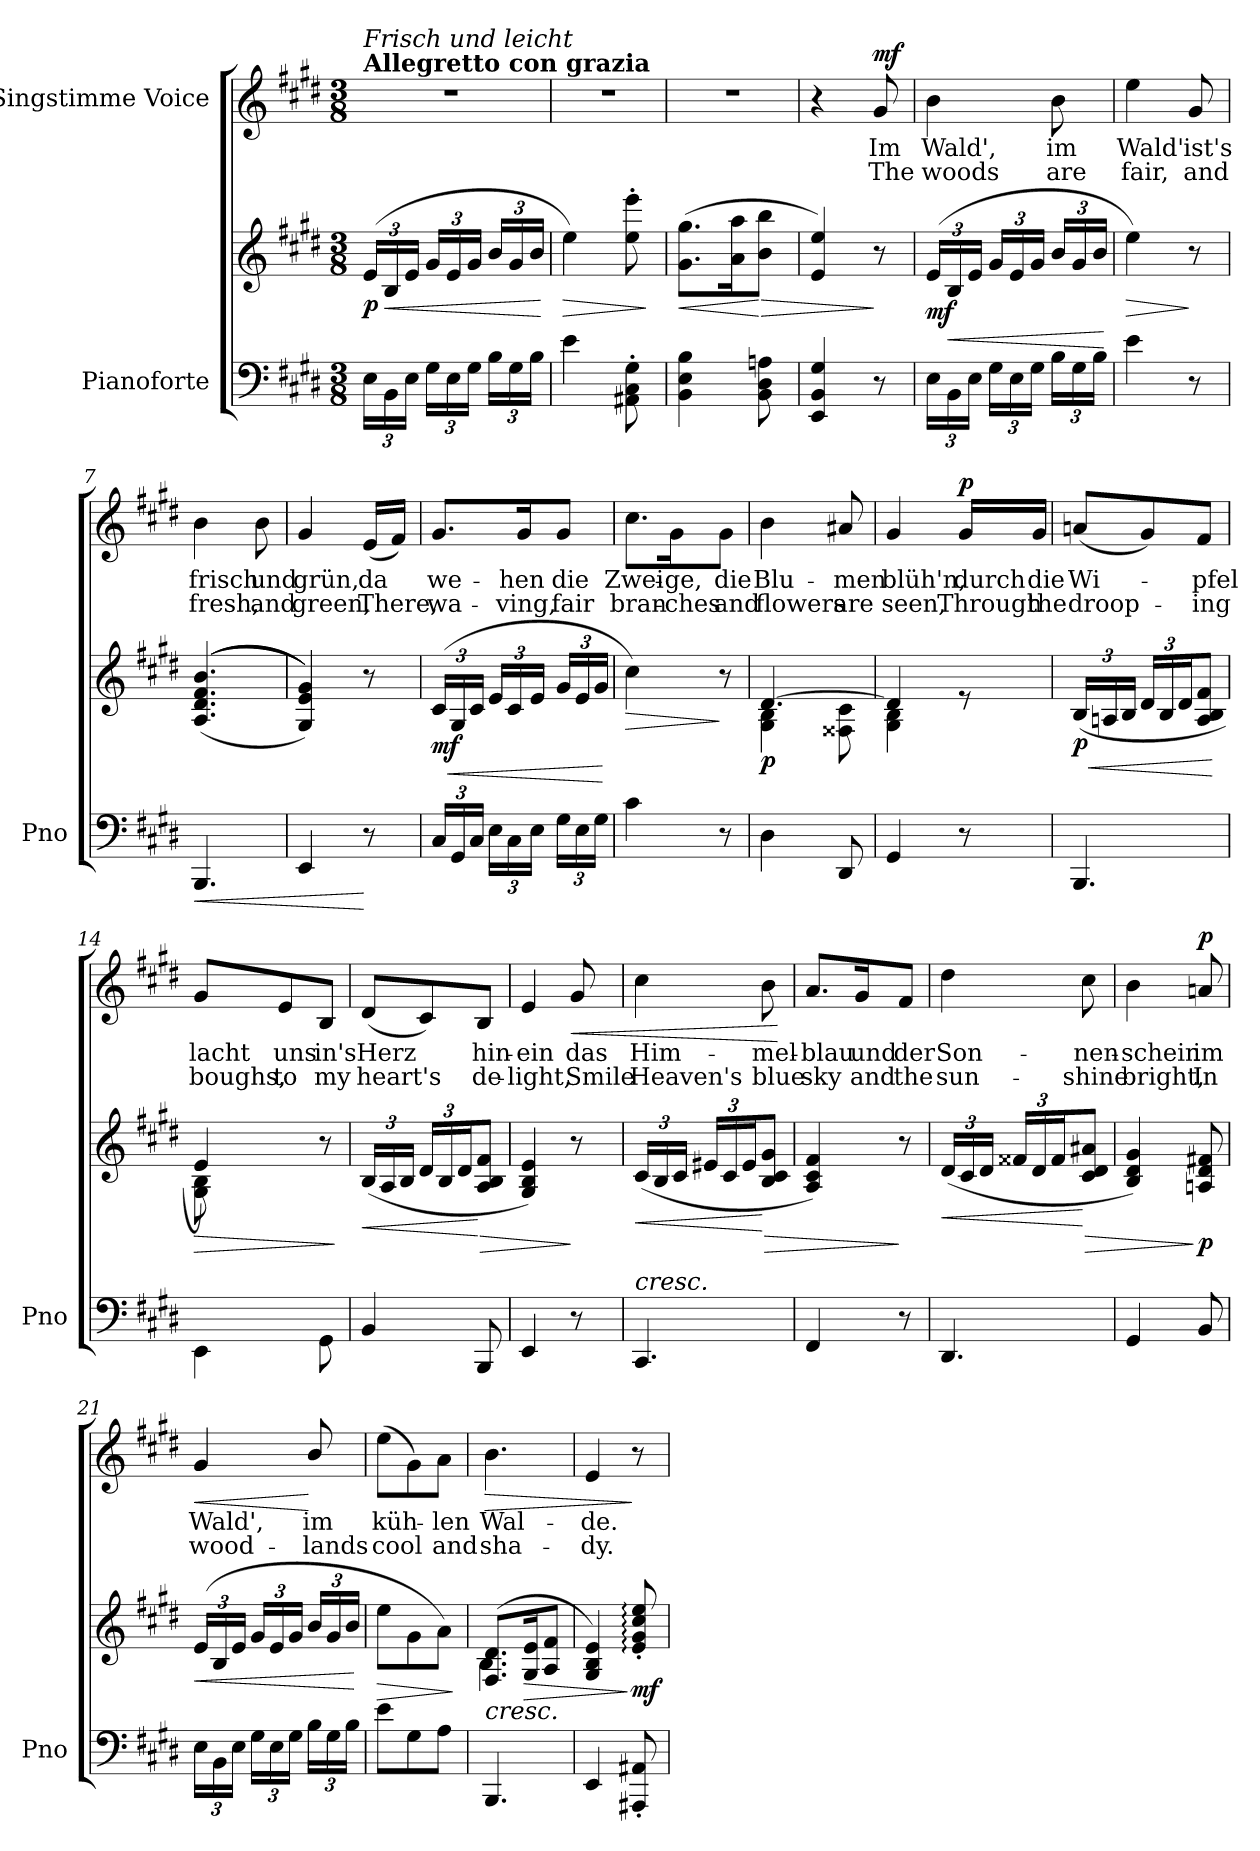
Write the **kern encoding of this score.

**kern	**kern	**dynam	**kern	**text	**text	**dynam
*part2	*part2	*part2	*part1	*part1	*part1	*part1
*staff3	*staff2	*staff2/3	*staff1	*staff1	*staff1	*staff1
*I"Pianoforte	*	*	*I"Singstimme Voice	*	*	*
*I'Pno	*	*	*	*	*	*
*clefF4	*clefG2	*	*clefG2	*	*	*
*k[f#c#g#d#]	*k[f#c#g#d#]	*	*k[f#c#g#d#]	*	*	*
*M3/8	*M3/8	*	*M3/8	*	*	*
*Xbrackettup	*Xbrackettup	*	*	*	*	*
=1	=1	=1	=1	=1	=1	=1
!	!	!	!LO:TX:a:B:t=Allegretto con grazia	!	!	!
!	!	!	!LO:TX:a:i:t=Frisch und leicht	!	!	!
!	!	!LO:DY:b	!	!	!	!
24E\LL	(>24e/LL	p	4.r	.	.	.
!	!	!LO:HP:b	!	!	!	!
24BB\	24B/	<	.	.	.	.
24E\JJ	24e/JJ	.	.	.	.	.
24G#\LL	24g#/LL	.	.	.	.	.
24E\	24e/	.	.	.	.	.
24G#\JJ	24g#/JJ	.	.	.	.	.
24B\LL	24b/LL	.	.	.	.	.
24G#\	24g#/	.	.	.	.	.
24B\JJ	24b/JJ	.	.	.	.	.
.	.	[	.	.	.	.
=2	=2	=2	=2	=2	=2	=2
!	!	!LO:HP:b	!	!	!	!
4e\	4ee\)	>	4.r	.	.	.
8AA#X\' 8C#\' 8G#\'	8ee\' 8eee\'	.	.	.	.	.
.	.	]	.	.	.	.
=3	=3	=3	=3	=3	=3	=3
!	!	!LO:HP:b	!	!	!	!
4BB\ 4E\ 4B\	(>8.g#\ 8.gg#\L	<	4.r	.	.	.
.	16a\ 16aa\K	.	.	.	.	.
!	!	!LO:HP:n=1:b	!	!	!	!
8BB\ 8D#\ 8An\	8b\ 8bb\J	[ >	.	.	.	.
=4	=4	=4	=4	=4	=4	=4
4EE/ 4BB/ 4G#/	4e/ 4ee/)	.	4r	.	.	.
!	!	!	!	!LO:LY:b	!LO:LY:b	!LO:DY:a
8r	8r	]	8g#/	Im	The	mf
!!LO:LB:g=z
=5	=5	=5	=5	=5	=5	=5
!	!	!LO:DY:b	!	!LO:LY:b	!LO:LY:b	!
24E\LL	(>24e/LL	mf	4b\	Wald',	woods	.
!	!	!LO:HP:b	!	!	!	!
24BB\	24B/	<	.	.	.	.
24E\JJ	24e/JJ	.	.	.	.	.
24G#\LL	24g#/LL	.	.	.	.	.
24E\	24e/	.	.	.	.	.
24G#\JJ	24g#/JJ	.	.	.	.	.
!	!	!	!	!LO:LY:b	!LO:LY:b	!
24B\LL	24b/LL	.	8b\	im	are	.
24G#\	24g#/	.	.	.	.	.
24B\JJ	24b/JJ	.	.	.	.	.
.	.	[	.	.	.	.
=6	=6	=6	=6	=6	=6	=6
!	!	!LO:HP:b	!	!LO:LY:b	!LO:LY:b	!
4e\	4ee\)	>	4ee\	Wald'	fair,	.
!	!	!	!	!LO:LY:b	!LO:LY:b	!
8r	8r	]	8g#/	ist's	and	.
=7	=7	=7	=7	=7	=7	=7
!	!	!LO:HP:b=2	!	!LO:LY:b	!LO:LY:b	!
4.BBB/	(>(>(<(<4.A/ 4.d#/ 4.f#/ 4.b/	<	4b\	frisch	fresh,	.
!	!	!	!	!LO:LY:b	!LO:LY:b	!
.	.	.	8b\	und	and	.
=8	=8	=8	=8	=8	=8	=8
!	!	!	!	!LO:LY:b	!LO:LY:b	!
4EE/	4G#/ 4e/ 4g#/))))	.	4g#/	grün,	green,	.
!	!	!	!	!LO:LY:b	!LO:LY:b	!
8r	8r	[	(<16e/LL	da	There,	.
.	.	.	16f#/JJ)	.	.	.
!!LO:LB:g=z
=9	=9	=9	=9	=9	=9	=9
!	!	!LO:DY:b	!	!LO:LY:b	!LO:LY:b	!
24C#/LL	(>24c#/LL	mf	8.g#/L	we-	wa-	.
!	!	!LO:HP:b	!	!	!	!
24GG#/	24G#/	<	.	.	.	.
24C#/JJ	24c#/JJ	.	.	.	.	.
24E\LL	24e/LL	.	.	.	.	.
24C#\	24c#/	.	.	.	.	.
!	!	!	!	!LO:LY:b	!LO:LY:b	!
.	.	.	16g#/K	-hen	-ving,	.
24E\JJ	24e/JJ	.	.	.	.	.
!	!	!	!	!LO:LY:b	!LO:LY:b	!
24G#\LL	24g#/LL	.	8g#/J	die	fair	.
24E\	24e/	.	.	.	.	.
24G#\JJ	24g#/JJ	.	.	.	.	.
.	.	[	.	.	.	.
=10	=10	=10	=10	=10	=10	=10
!	!	!LO:HP:b	!	!LO:LY:b	!LO:LY:b	!
4c#\	4cc#\)	>	8.cc#\L	Zwei-	bran-	.
!	!	!	!	!LO:LY:b	!LO:LY:b	!
.	.	.	16g#\K	-ge,	-ches	.
!	!	!	!	!LO:LY:b	!LO:LY:b	!
8r	8r	]	8g#\J	die	and	.
=11	=11	=11	=11	=11	=11	=11
*	*^	*	*	*	*	*
!	!	!	!LO:DY:b	!	!LO:LY:b	!LO:LY:b	!
4D#\	[4.d#/	4G#\ 4B\	p	4b\	Blu-	flowers	.
!	!	!	!	!	!LO:LY:b	!LO:LY:b	!
8DD#/	.	8F##X\ 8c#\	.	8a#X/	-men	are	.
=12	=12	=12	=12	=12	=12	=12	=12
!	!	!	!	!	!LO:LY:b	!LO:LY:b	!
4GG#/	4d#/]	4G#\ 4B\	.	4g#/	blüh'n,	seen,	.
!	!	!	!	!	!LO:LY:b	!LO:LY:b	!LO:DY:a
8r	8re	8ryy	.	16g#/LL	durch	Through	p
!	!	!	!	!	!LO:LY:b	!LO:LY:b	!
.	.	.	.	16g#/JJ	die	the	.
*	*v	*v	*	*	*	*	*
!!LO:PB:g=z
=13	=13	=13	=13	=13	=13	=13
!	!	!LO:DY:b	!	!LO:LY:b	!LO:LY:b	!
4.BBB/	(>24B/LL	p	(<8an/L	Wi-	droop-	.
!	!	!LO:HP:b	!	!	!	!
.	24An/	<	.	.	.	.
.	24B/JJ	.	.	.	.	.
.	24d#/LL	.	8g#/)	.	.	.
.	24B/	.	.	.	.	.
.	24d#/J	.	.	.	.	.
!	!	!	!	!LO:LY:b	!LO:LY:b	!
.	8A/ 8B/ 8f#/J	.	8f#/J	-pfel	-ing	.
.	.	[	.	.	.	.
=14	=14	=14	=14	=14	=14	=14
*^	*	*	*	*	*	*
!	!	!	!LO:HP:b	!	!LO:LY:b	!LO:LY:b	!
*	*	*^	*	*	*	*	*
8ryy	4EE\	4e/)	8G#\ 8B\L	>	8g#/L	lacht	boughs,	.
!	!	!	!	!	!	!LO:LY:b	!LO:LY:b	!
8E/	.	.	4ryy	.	8e/	uns	to	.
!	!	!	!	!	!	!LO:LY:b	!LO:LY:b	!
8BB/J	8GG#\	8r	.	.	8B/J	in's	my	.
*v	*v	*	*	*	*	*	*	*
*	*v	*v	*	*	*	*	*
.	.	]	.	.	.	.
=15	=15	=15	=15	=15	=15	=15
!	!	!LO:HP:b	!	!LO:LY:b	!LO:LY:b	!
4BB/	(>24B/LL	<	(<8d#/L	Herz	heart's	.
.	24A/	.	.	.	.	.
.	24B/JJ	.	.	.	.	.
.	24d#/LL	.	8c#/)	.	.	.
.	24B/	.	.	.	.	.
.	24d#/J	.	.	.	.	.
!	!	!LO:HP:n=1:b	!	!LO:LY:b	!LO:LY:b	!
8BBB/	8A/ 8B/ 8f#/J	[ >	8B/J	hin-	de-	.
=16	=16	=16	=16	=16	=16	=16
!	!	!	!	!LO:LY:b	!LO:LY:b	!
4EE/	4G#/ 4B/ 4e/)	.	4e/	-ein	-light,	.
!	!	!	!	!LO:LY:b	!LO:LY:b	!LO:HP:b
8r	8r	]	8g#/	das	Smile	<
!!LO:LB:g=z
=17	=17	=17	=17	=17	=17	=17
!LO:TX:a:i:t=cresc.	!	!	!	!	!	!
!	!	!LO:HP:b	!	!LO:LY:b	!LO:LY:b	!
4.CC#/	(>24c#/LL	<	4cc#\	Him-	Heaven's	.
.	24B/	.	.	.	.	.
.	24c#/JJ	.	.	.	.	.
.	24e#X/LL	.	.	.	.	.
.	24c#/	.	.	.	.	.
.	24e#/J	.	.	.	.	.
!	!	!LO:HP:n=1:b	!	!LO:LY:b	!LO:LY:b	!
.	8B/ 8c#/ 8g#/J	[ >	8b\	-mel-	blue	.
.	.	.	.	.	.	[
=18	=18	=18	=18	=18	=18	=18
!	!	!	!	!LO:LY:b	!LO:LY:b	!
4FF#/	4A/ 4c#/ 4f#/)	.	8.a/L	-blau	sky	.
!	!	!	!	!LO:LY:b	!LO:LY:b	!
.	.	.	16g#/K	und	and	.
!	!	!	!	!LO:LY:b	!LO:LY:b	!
8r	8r	]	8f#/J	der	the	.
=19	=19	=19	=19	=19	=19	=19
!	!	!LO:HP:b	!	!LO:LY:b	!LO:LY:b	!
4.DD#/	(>24d#/LL	<	4dd#\	Son-	sun-	.
.	24c#/	.	.	.	.	.
.	24d#/JJ	.	.	.	.	.
.	24f##X/LL	.	.	.	.	.
.	24d#/	.	.	.	.	.
.	24f##/J	.	.	.	.	.
!	!	!LO:HP:n=1:b	!	!LO:LY:b	!LO:LY:b	!
.	8c#/ 8d#/ 8a#X/J	[ >	8cc#\	-nen-	-shine	.
=20	=20	=20	=20	=20	=20	=20
!	!	!	!	!LO:LY:b	!LO:LY:b	!
4GG#/	4B/ 4d#/ 4g#/)	.	4b\	-schein	bright,	.
!	!	!LO:DY:n=1:b	!	!LO:LY:b	!LO:LY:b	!LO:DY:a
8BB/	8An/ 8d#/ 8f#X/	] p	8an/	im	In	p
!!LO:LB:g=z
=21	=21	=21	=21	=21	=21	=21
!	!	!LO:HP:b	!	!LO:LY:b	!LO:LY:b	!LO:HP:b
24E\LL	(>24e/LL	<	4g#/	Wald',	wood-	<
24BB\	24B/	.	.	.	.	.
24E\JJ	24e/JJ	.	.	.	.	.
24G#\LL	24g#/LL	.	.	.	.	.
24E\	24e/	.	.	.	.	.
24G#\JJ	24g#/JJ	.	.	.	.	.
!	!	!	!	!LO:LY:b	!LO:LY:b	!
24B\LL	24b/LL	.	8b/	im	-lands	[
24G#\	24g#/	.	.	.	.	.
24B\JJ	24b/JJ	.	.	.	.	.
.	.	[	.	.	.	.
=22	=22	=22	=22	=22	=22	=22
!	!	!LO:HP:b	!	!LO:LY:b	!LO:LY:b	!
8e\L	8ee\L	>	(>8ee\L	küh-	cool	.
8G#\	8g#\	.	8g#\)	.	.	.
!	!	!	!	!LO:LY:b	!LO:LY:b	!
8A\J	8a\J)	.	8a\J	-len	and	.
.	.	]	.	.	.	.
=23	=23	=23	=23	=23	=23	=23
!	!	!LO:HP:b	!	!LO:LY:b	!LO:LY:b	!LO:HP:b
*	*^	*	*	*	*	*
4.BBB/	(>8.F#/ 8.d#/L	4.B\	<	4.b\	Wal-	sha-	>
!	!	!	!LO:HP:b	!	!	!	!
.	16G#/ 16e/K	.	>	.	.	.	.
.	8A/ 8f#/J	.	[	.	.	.	.
*	*v	*v	*	*	*	*	*
=24	=24	=24	=24	=24	=24	=24
!	!	!	!	!LO:LY:b	!LO:LY:b	!
4EE/	4G#/ 4B/ 4e/)	.	4e/	-de.	-dy.	.
!	!	!LO:DY:n=1:b	!	!	!	!
8AAA#X/' 8AA#X/'	8e/:' 8g#/:' 8cc#/:' 8ee/:'	] mf	8r	.	.	]
=	=	=	=	=	=	=
*-	*-	*-	*-	*-	*-	*-
